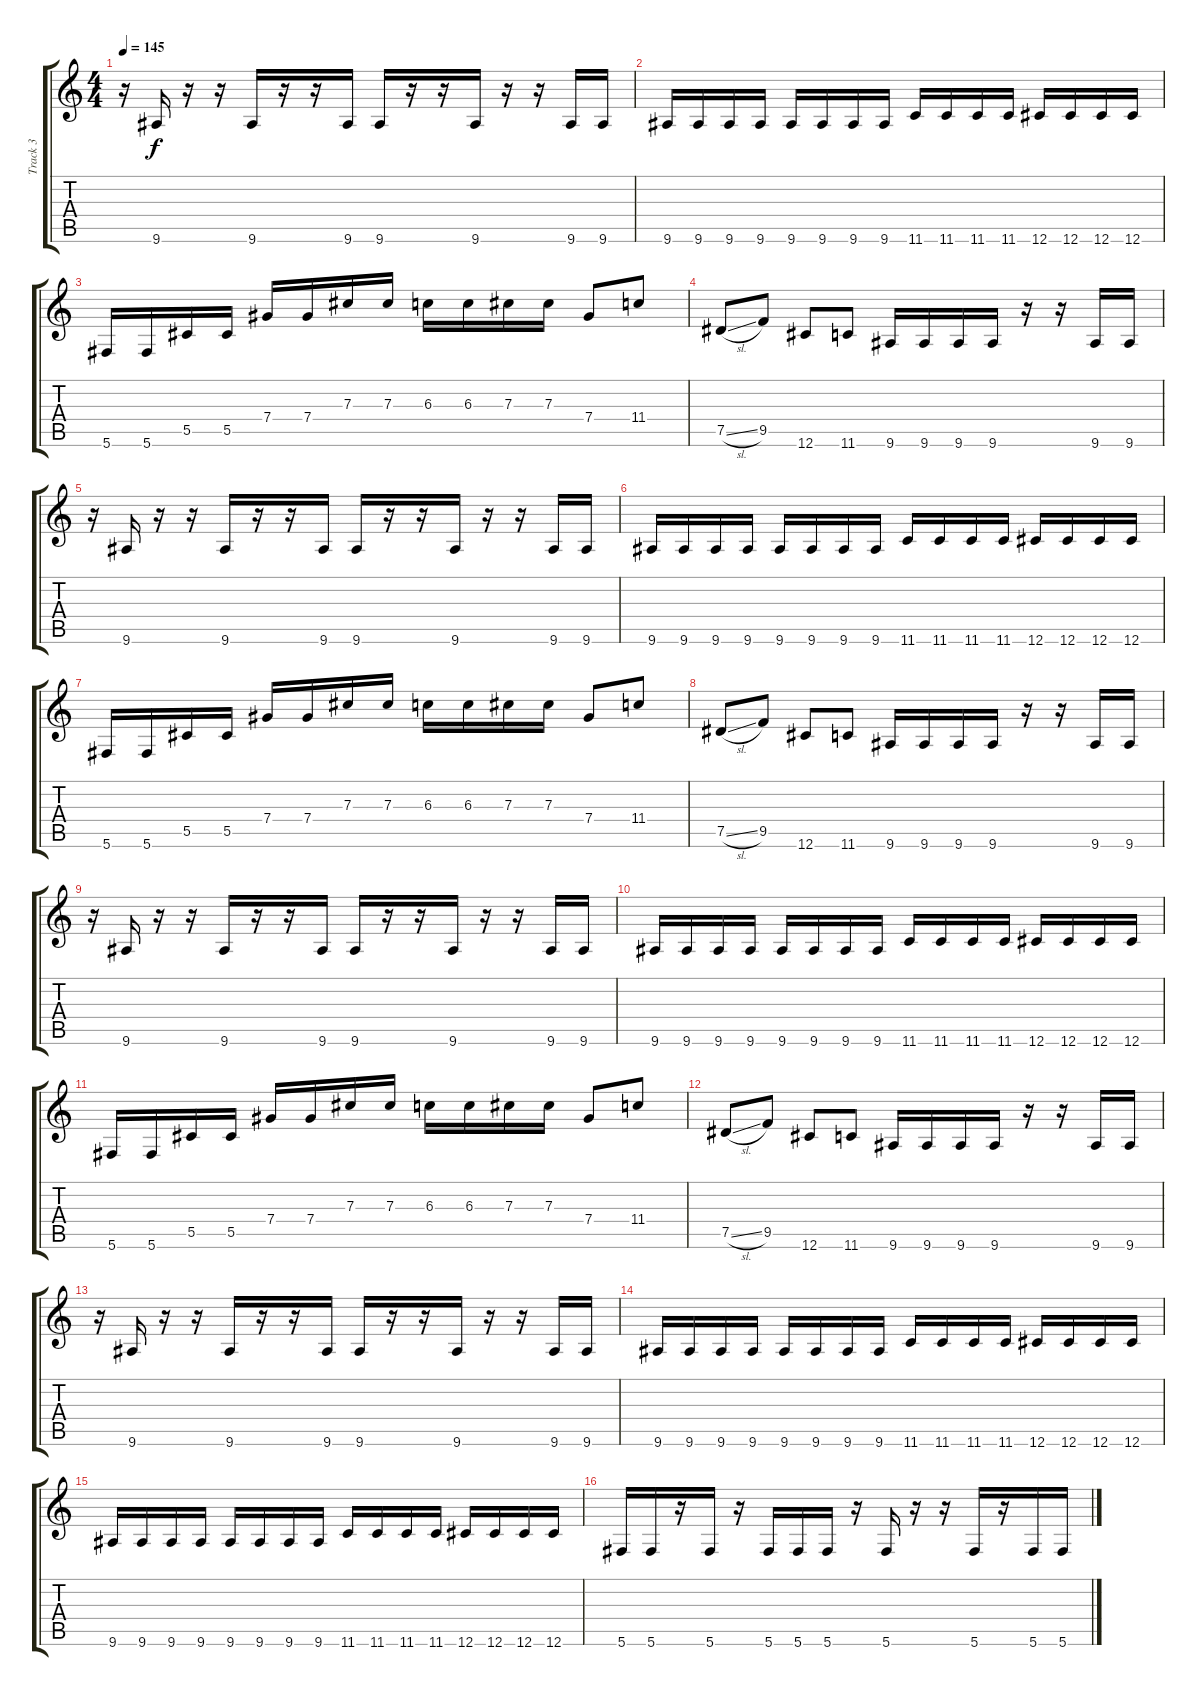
\track ("Track 3" "Track 3") {instrument distortionguitar}
\staff {score tabs}
\tuning (Eb4 Bb3 Gb3 Db3 Ab2 Db2) {hide}
\ts (4 4)
\tempo 145
\clef g2
\ks c
r.16{dy f} 9.6.16 r.16 r.16 9.6.16 r.16 r.16 9.6.16 9.6.16 r.16 r.16 9.6.16 r.16 r.16 9.6.16 9.6.16 |
9.6.16 9.6.16 9.6.16 9.6.16 9.6.16 9.6.16 9.6.16 9.6.16 11.6.16 11.6.16 11.6.16 11.6.16 12.6.16 12.6.16 12.6.16 12.6.16 |
5.6.16 5.6.16 5.5.16 5.5.16 7.4.16 7.4.16 7.3.16 7.3.16 6.3.16 6.3.16 7.3.16 7.3.16 7.4.8 11.4.8 |
7.5{sl}.8 9.5.8 12.6.8 11.6.8 9.6.16 9.6.16 9.6.16 9.6.16 r.16 r.16 9.6.16 9.6.16 |
r.16 9.6.16 r.16 r.16 9.6.16 r.16 r.16 9.6.16 9.6.16 r.16 r.16 9.6.16 r.16 r.16 9.6.16 9.6.16 |
9.6.16 9.6.16 9.6.16 9.6.16 9.6.16 9.6.16 9.6.16 9.6.16 11.6.16 11.6.16 11.6.16 11.6.16 12.6.16 12.6.16 12.6.16 12.6.16 |
5.6.16 5.6.16 5.5.16 5.5.16 7.4.16 7.4.16 7.3.16 7.3.16 6.3.16 6.3.16 7.3.16 7.3.16 7.4.8 11.4.8 |
7.5{sl}.8 9.5.8 12.6.8 11.6.8 9.6.16 9.6.16 9.6.16 9.6.16 r.16 r.16 9.6.16 9.6.16 |
r.16 9.6.16 r.16 r.16 9.6.16 r.16 r.16 9.6.16 9.6.16 r.16 r.16 9.6.16 r.16 r.16 9.6.16 9.6.16 |
9.6.16 9.6.16 9.6.16 9.6.16 9.6.16 9.6.16 9.6.16 9.6.16 11.6.16 11.6.16 11.6.16 11.6.16 12.6.16 12.6.16 12.6.16 12.6.16 |
5.6.16 5.6.16 5.5.16 5.5.16 7.4.16 7.4.16 7.3.16 7.3.16 6.3.16 6.3.16 7.3.16 7.3.16 7.4.8 11.4.8 |
7.5{sl}.8 9.5.8 12.6.8 11.6.8 9.6.16 9.6.16 9.6.16 9.6.16 r.16 r.16 9.6.16 9.6.16 |
r.16 9.6.16 r.16 r.16 9.6.16 r.16 r.16 9.6.16 9.6.16 r.16 r.16 9.6.16 r.16 r.16 9.6.16 9.6.16 |
9.6.16 9.6.16 9.6.16 9.6.16 9.6.16 9.6.16 9.6.16 9.6.16 11.6.16 11.6.16 11.6.16 11.6.16 12.6.16 12.6.16 12.6.16 12.6.16 |
9.6.16 9.6.16 9.6.16 9.6.16 9.6.16 9.6.16 9.6.16 9.6.16 11.6.16 11.6.16 11.6.16 11.6.16 12.6.16 12.6.16 12.6.16 12.6.16 |
5.6.16 5.6.16 r.16 5.6.16 r.16 5.6.16 5.6.16 5.6.16 r.16 5.6.16 r.16 r.16 5.6.16 r.16 5.6.16 5.6.16
